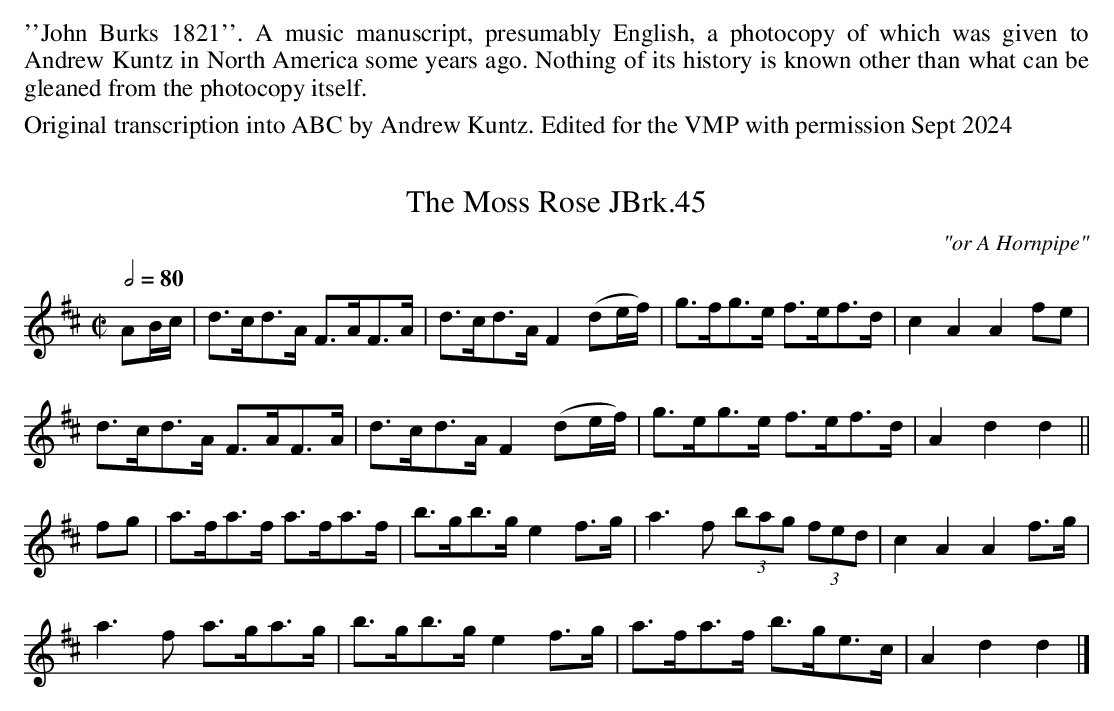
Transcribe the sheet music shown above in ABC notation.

X:1
T:Moss Rose JBrk.45, The
Q:1/2=80
C:"or A Hornpipe"
M:C|
L:1/8
K:D
AB/c/|d>cd>A F>AF>A|d>cd>A F2 (de/f/)|g>fg>e f>ef>d|c2A2A2 fe|
d>cd>A F>AF>A|d>cd>A F2 (de/f/)|g>eg>e f>ef>d|A2d2d2||
fg|a>fa>f a>fa>f|b>gb>g e2 f>g|a3f (3bag (3fed|c2A2A2 f>g|
a3f a>ga>g|b>gb>g e2 f>g|a>fa>f b>ge>c|A2d2d2|]
